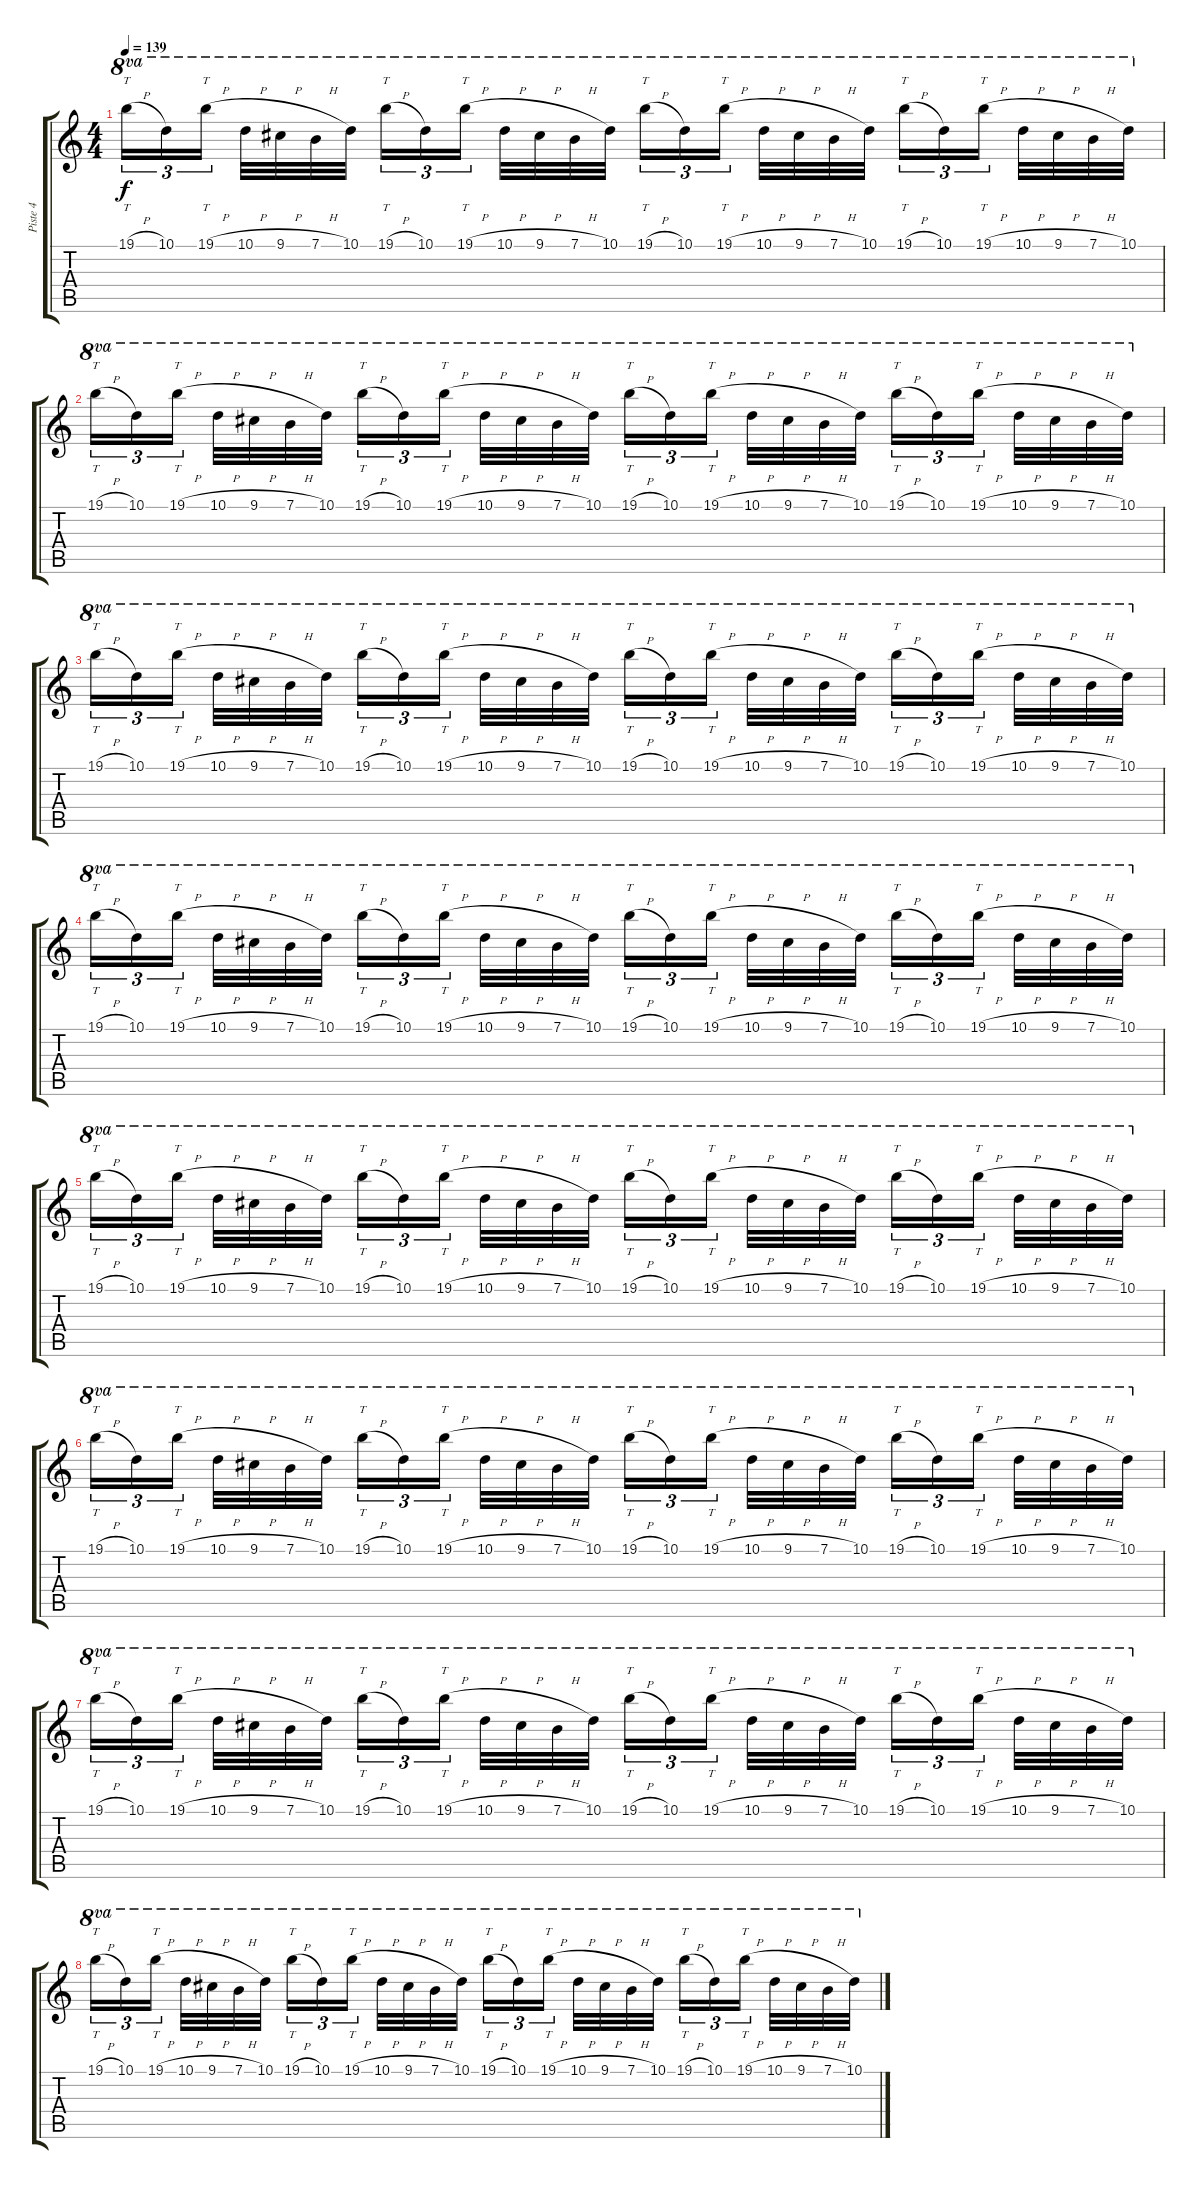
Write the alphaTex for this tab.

\track ("Piste 4" "Piste 4") {instrument distortionguitar}
\staff {score tabs}
\tuning (E4 B3 G3 D3 A2 E2) {hide}
\ts (4 4)
\tempo 139
\clef g2
\ks c
19.1{h}.16{tt tu (3 2) ot 8va dy f} 10.1.16{tu (3 2) ot 8va} 19.1{h}.16{tt tu (3 2) ot 8va beam splitsecondary} 10.1{h}.32{ot 8va} 9.1{h}.32{ot 8va} 7.1{h}.32{ot 8va} 10.1.32{ot 8va} 19.1{h}.16{tt tu (3 2) ot 8va} 10.1.16{tu (3 2) ot 8va} 19.1{h}.16{tt tu (3 2) ot 8va beam splitsecondary} 10.1{h}.32{ot 8va} 9.1{h}.32{ot 8va} 7.1{h}.32{ot 8va} 10.1.32{ot 8va} 19.1{h}.16{tt tu (3 2) ot 8va} 10.1.16{tu (3 2) ot 8va} 19.1{h}.16{tt tu (3 2) ot 8va beam splitsecondary} 10.1{h}.32{ot 8va} 9.1{h}.32{ot 8va} 7.1{h}.32{ot 8va} 10.1.32{ot 8va} 19.1{h}.16{tt tu (3 2) ot 8va} 10.1.16{tu (3 2) ot 8va} 19.1{h}.16{tt tu (3 2) ot 8va beam splitsecondary} 10.1{h}.32{ot 8va} 9.1{h}.32{ot 8va} 7.1{h}.32{ot 8va} 10.1.32{ot 8va} |
19.1{h}.16{tt tu (3 2) ot 8va} 10.1.16{tu (3 2) ot 8va} 19.1{h}.16{tt tu (3 2) ot 8va beam splitsecondary} 10.1{h}.32{ot 8va} 9.1{h}.32{ot 8va} 7.1{h}.32{ot 8va} 10.1.32{ot 8va} 19.1{h}.16{tt tu (3 2) ot 8va} 10.1.16{tu (3 2) ot 8va} 19.1{h}.16{tt tu (3 2) ot 8va beam splitsecondary} 10.1{h}.32{ot 8va} 9.1{h}.32{ot 8va} 7.1{h}.32{ot 8va} 10.1.32{ot 8va} 19.1{h}.16{tt tu (3 2) ot 8va} 10.1.16{tu (3 2) ot 8va} 19.1{h}.16{tt tu (3 2) ot 8va beam splitsecondary} 10.1{h}.32{ot 8va} 9.1{h}.32{ot 8va} 7.1{h}.32{ot 8va} 10.1.32{ot 8va} 19.1{h}.16{tt tu (3 2) ot 8va} 10.1.16{tu (3 2) ot 8va} 19.1{h}.16{tt tu (3 2) ot 8va beam splitsecondary} 10.1{h}.32{ot 8va} 9.1{h}.32{ot 8va} 7.1{h}.32{ot 8va} 10.1.32{ot 8va} |
19.1{h}.16{tt tu (3 2) ot 8va} 10.1.16{tu (3 2) ot 8va} 19.1{h}.16{tt tu (3 2) ot 8va beam splitsecondary} 10.1{h}.32{ot 8va} 9.1{h}.32{ot 8va} 7.1{h}.32{ot 8va} 10.1.32{ot 8va} 19.1{h}.16{tt tu (3 2) ot 8va} 10.1.16{tu (3 2) ot 8va} 19.1{h}.16{tt tu (3 2) ot 8va beam splitsecondary} 10.1{h}.32{ot 8va} 9.1{h}.32{ot 8va} 7.1{h}.32{ot 8va} 10.1.32{ot 8va} 19.1{h}.16{tt tu (3 2) ot 8va} 10.1.16{tu (3 2) ot 8va} 19.1{h}.16{tt tu (3 2) ot 8va beam splitsecondary} 10.1{h}.32{ot 8va} 9.1{h}.32{ot 8va} 7.1{h}.32{ot 8va} 10.1.32{ot 8va} 19.1{h}.16{tt tu (3 2) ot 8va} 10.1.16{tu (3 2) ot 8va} 19.1{h}.16{tt tu (3 2) ot 8va beam splitsecondary} 10.1{h}.32{ot 8va} 9.1{h}.32{ot 8va} 7.1{h}.32{ot 8va} 10.1.32{ot 8va} |
19.1{h}.16{tt tu (3 2) ot 8va} 10.1.16{tu (3 2) ot 8va} 19.1{h}.16{tt tu (3 2) ot 8va beam splitsecondary} 10.1{h}.32{ot 8va} 9.1{h}.32{ot 8va} 7.1{h}.32{ot 8va} 10.1.32{ot 8va} 19.1{h}.16{tt tu (3 2) ot 8va} 10.1.16{tu (3 2) ot 8va} 19.1{h}.16{tt tu (3 2) ot 8va beam splitsecondary} 10.1{h}.32{ot 8va} 9.1{h}.32{ot 8va} 7.1{h}.32{ot 8va} 10.1.32{ot 8va} 19.1{h}.16{tt tu (3 2) ot 8va} 10.1.16{tu (3 2) ot 8va} 19.1{h}.16{tt tu (3 2) ot 8va beam splitsecondary} 10.1{h}.32{ot 8va} 9.1{h}.32{ot 8va} 7.1{h}.32{ot 8va} 10.1.32{ot 8va} 19.1{h}.16{tt tu (3 2) ot 8va} 10.1.16{tu (3 2) ot 8va} 19.1{h}.16{tt tu (3 2) ot 8va beam splitsecondary} 10.1{h}.32{ot 8va} 9.1{h}.32{ot 8va} 7.1{h}.32{ot 8va} 10.1.32{ot 8va} |
19.1{h}.16{tt tu (3 2) ot 8va volume 0} 10.1.16{tu (3 2) ot 8va} 19.1{h}.16{tt tu (3 2) ot 8va beam splitsecondary} 10.1{h}.32{ot 8va} 9.1{h}.32{ot 8va} 7.1{h}.32{ot 8va} 10.1.32{ot 8va} 19.1{h}.16{tt tu (3 2) ot 8va} 10.1.16{tu (3 2) ot 8va} 19.1{h}.16{tt tu (3 2) ot 8va beam splitsecondary} 10.1{h}.32{ot 8va} 9.1{h}.32{ot 8va} 7.1{h}.32{ot 8va} 10.1.32{ot 8va} 19.1{h}.16{tt tu (3 2) ot 8va} 10.1.16{tu (3 2) ot 8va} 19.1{h}.16{tt tu (3 2) ot 8va beam splitsecondary} 10.1{h}.32{ot 8va} 9.1{h}.32{ot 8va} 7.1{h}.32{ot 8va} 10.1.32{ot 8va} 19.1{h}.16{tt tu (3 2) ot 8va} 10.1.16{tu (3 2) ot 8va} 19.1{h}.16{tt tu (3 2) ot 8va beam splitsecondary} 10.1{h}.32{ot 8va} 9.1{h}.32{ot 8va} 7.1{h}.32{ot 8va} 10.1.32{ot 8va} |
19.1{h}.16{tt tu (3 2) ot 8va} 10.1.16{tu (3 2) ot 8va} 19.1{h}.16{tt tu (3 2) ot 8va beam splitsecondary} 10.1{h}.32{ot 8va} 9.1{h}.32{ot 8va} 7.1{h}.32{ot 8va} 10.1.32{ot 8va} 19.1{h}.16{tt tu (3 2) ot 8va} 10.1.16{tu (3 2) ot 8va} 19.1{h}.16{tt tu (3 2) ot 8va beam splitsecondary} 10.1{h}.32{ot 8va} 9.1{h}.32{ot 8va} 7.1{h}.32{ot 8va} 10.1.32{ot 8va} 19.1{h}.16{tt tu (3 2) ot 8va} 10.1.16{tu (3 2) ot 8va} 19.1{h}.16{tt tu (3 2) ot 8va beam splitsecondary} 10.1{h}.32{ot 8va} 9.1{h}.32{ot 8va} 7.1{h}.32{ot 8va} 10.1.32{ot 8va} 19.1{h}.16{tt tu (3 2) ot 8va} 10.1.16{tu (3 2) ot 8va} 19.1{h}.16{tt tu (3 2) ot 8va beam splitsecondary} 10.1{h}.32{ot 8va} 9.1{h}.32{ot 8va} 7.1{h}.32{ot 8va} 10.1.32{ot 8va} |
19.1{h}.16{tt tu (3 2) ot 8va} 10.1.16{tu (3 2) ot 8va} 19.1{h}.16{tt tu (3 2) ot 8va beam splitsecondary} 10.1{h}.32{ot 8va} 9.1{h}.32{ot 8va} 7.1{h}.32{ot 8va} 10.1.32{ot 8va} 19.1{h}.16{tt tu (3 2) ot 8va} 10.1.16{tu (3 2) ot 8va} 19.1{h}.16{tt tu (3 2) ot 8va beam splitsecondary} 10.1{h}.32{ot 8va} 9.1{h}.32{ot 8va} 7.1{h}.32{ot 8va} 10.1.32{ot 8va} 19.1{h}.16{tt tu (3 2) ot 8va} 10.1.16{tu (3 2) ot 8va} 19.1{h}.16{tt tu (3 2) ot 8va beam splitsecondary} 10.1{h}.32{ot 8va} 9.1{h}.32{ot 8va} 7.1{h}.32{ot 8va} 10.1.32{ot 8va} 19.1{h}.16{tt tu (3 2) ot 8va} 10.1.16{tu (3 2) ot 8va} 19.1{h}.16{tt tu (3 2) ot 8va beam splitsecondary} 10.1{h}.32{ot 8va} 9.1{h}.32{ot 8va} 7.1{h}.32{ot 8va} 10.1.32{ot 8va} |
19.1{h}.16{tt tu (3 2) ot 8va} 10.1.16{tu (3 2) ot 8va} 19.1{h}.16{tt tu (3 2) ot 8va beam splitsecondary} 10.1{h}.32{ot 8va} 9.1{h}.32{ot 8va} 7.1{h}.32{ot 8va} 10.1.32{ot 8va} 19.1{h}.16{tt tu (3 2) ot 8va} 10.1.16{tu (3 2) ot 8va} 19.1{h}.16{tt tu (3 2) ot 8va beam splitsecondary} 10.1{h}.32{ot 8va} 9.1{h}.32{ot 8va} 7.1{h}.32{ot 8va} 10.1.32{ot 8va} 19.1{h}.16{tt tu (3 2) ot 8va} 10.1.16{tu (3 2) ot 8va} 19.1{h}.16{tt tu (3 2) ot 8va beam splitsecondary} 10.1{h}.32{ot 8va} 9.1{h}.32{ot 8va} 7.1{h}.32{ot 8va} 10.1.32{ot 8va} 19.1{h}.16{tt tu (3 2) ot 8va} 10.1.16{tu (3 2) ot 8va} 19.1{h}.16{tt tu (3 2) ot 8va beam splitsecondary} 10.1{h}.32{ot 8va} 9.1{h}.32{ot 8va} 7.1{h}.32{ot 8va} 10.1.32{ot 8va}
